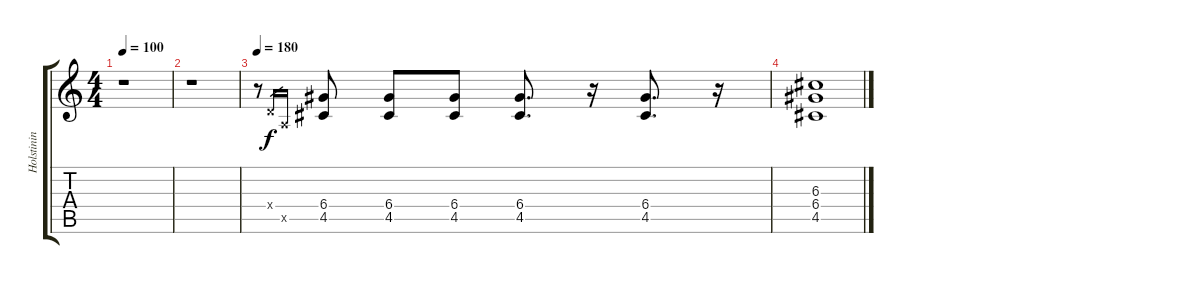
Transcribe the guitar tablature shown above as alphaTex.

\track ("Holstinin 2" "Holstinin ") {instrument overdrivenguitar}
\staff {score tabs}
\tuning (E4 B3 G3 D3 A2 E2) {hide}
\ts (4 4)
\tempo 100
\clef g2
\ks c
r.1{dy f} |
r.1 |
\tempo 180
r.8 0.4{x}.16{gr} 0.5{x}.16{gr} (6.4 4.5).8 (6.4 4.5).8 (6.4 4.5).8 (6.4 4.5).8{d} r.16 (6.4 4.5).8{d} r.16 |
(6.3 6.4 4.5).1
